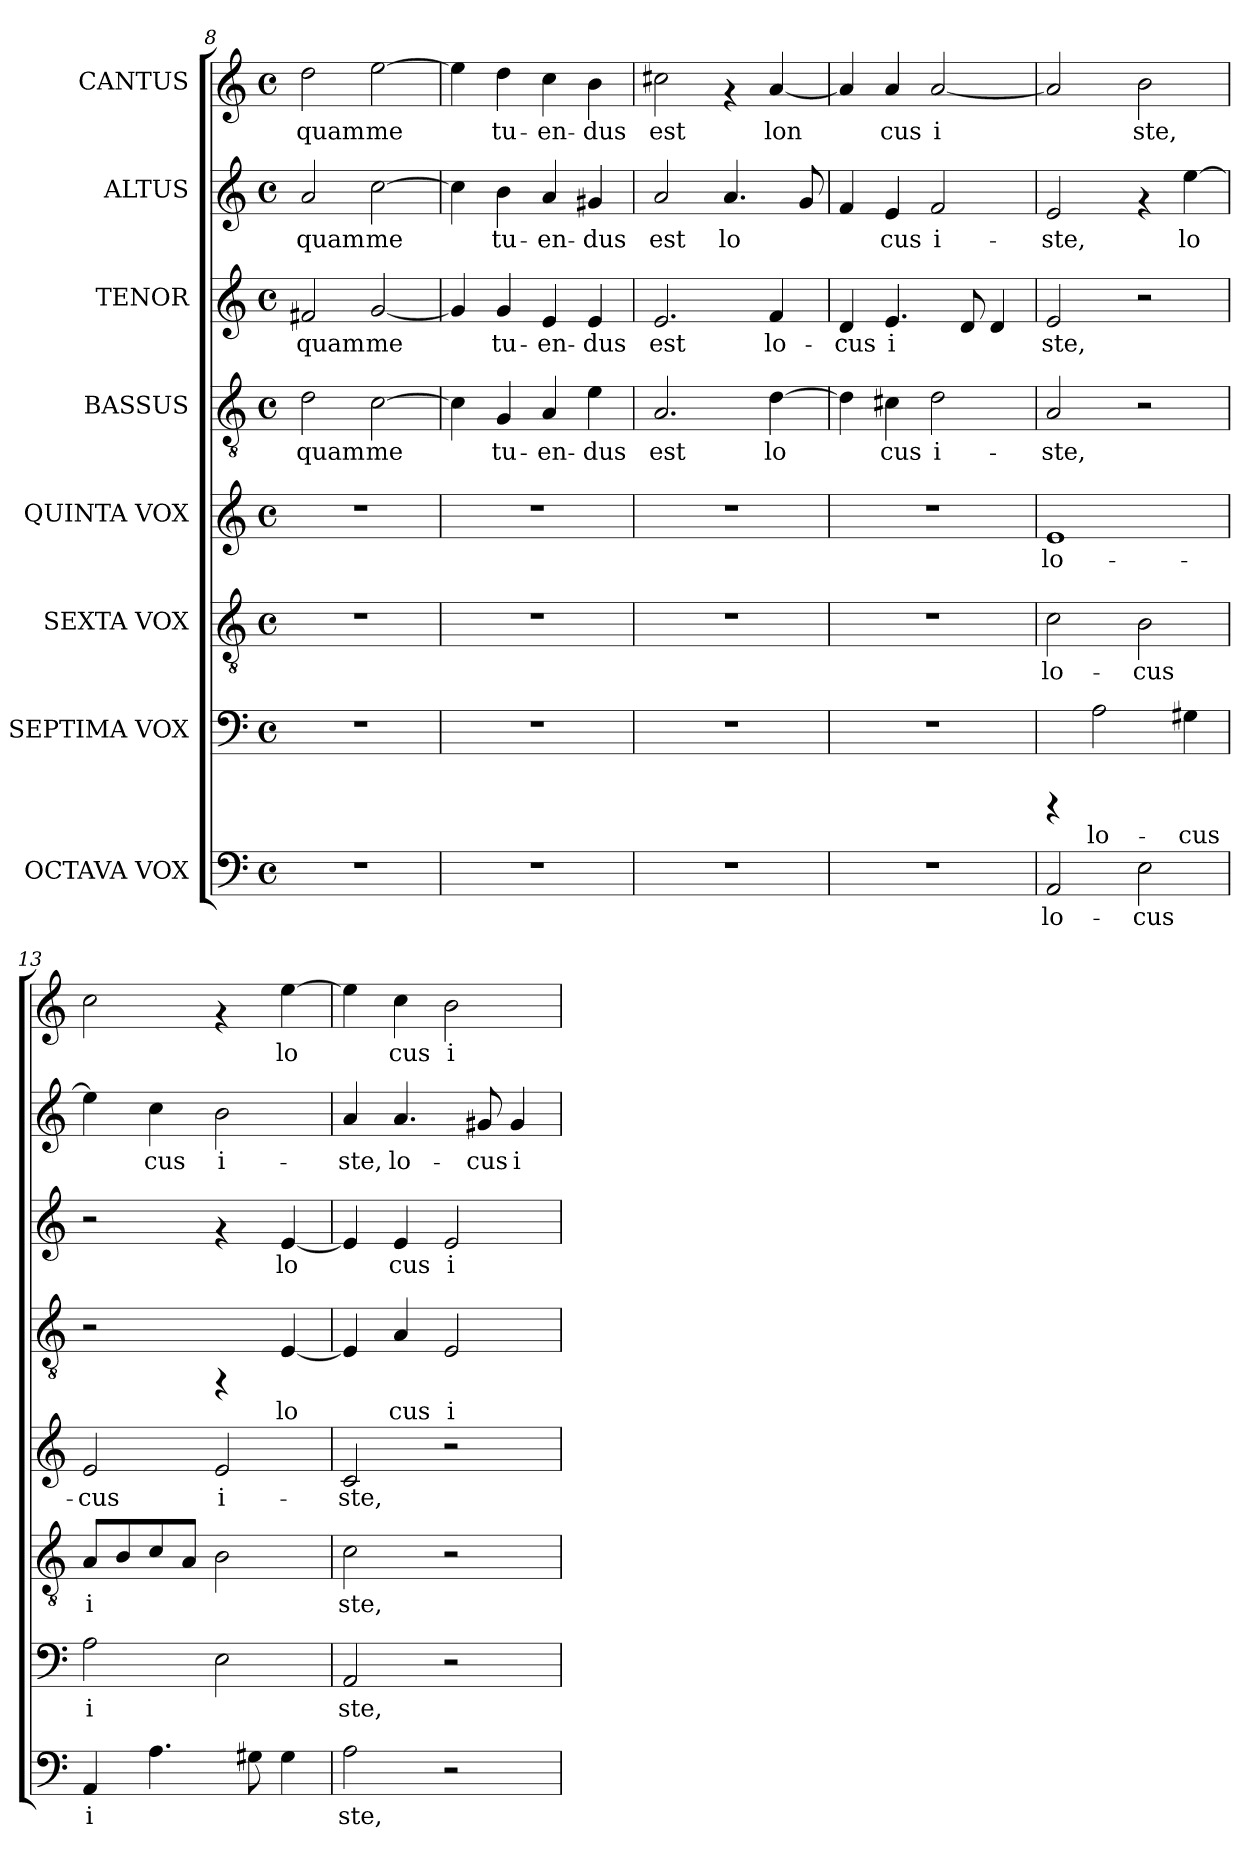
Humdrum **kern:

**kern	**text	**kern	**text	**kern	**text	**kern	**text	**kern	**text	**kern	**text	**kern	**text	**kern	**text
*part8	*part8	*part7	*part7	*part6	*part6	*part5	*part5	*part4	*part4	*part3	*part3	*part2	*part2	*part1	*part1
*staff8	*staff8	*staff7	*staff7	*staff6	*staff6	*staff5	*staff5	*staff4	*staff4	*staff3	*staff3	*staff2	*staff2	*staff1	*staff1
*I"OCTAVA VOX	*	*I"SEPTIMA VOX	*	*I"SEXTA VOX	*	*I"QUINTA VOX	*	*I"BASSUS	*	*I"TENOR	*	*I"ALTUS	*	*I"CANTUS	*
!!LO:PB:g=z
*clefF4	*	*clefF4	*	*clefGv2	*	*clefG2	*	*clefGv2	*	*clefG2	*	*clefG2	*	*clefG2	*
*k[]	*	*k[]	*	*k[]	*	*k[]	*	*k[]	*	*k[]	*	*k[]	*	*k[]	*
*C:	*	*C:	*	*C:	*	*C:	*	*C:	*	*C:	*	*C:	*	*C:	*
*M4/4	*	*M4/4	*	*M4/4	*	*M4/4	*	*M4/4	*	*M4/4	*	*M4/4	*	*M4/4	*
*met(c)	*	*met(c)	*	*met(c)	*	*met(c)	*	*met(c)	*	*met(c)	*	*met(c)	*	*met(c)	*
=8	=8	=8	=8	=8	=8	=8	=8	=8	=8	=8	=8	=8	=8	=8	=8
!	!	!	!	!	!	!	!	!	!LO:LY:b:rj	!	!LO:LY:b:rj	!	!LO:LY:b:rj	!	!LO:LY:b:rj
1r	.	1r	.	1r	.	1r	.	2d\	quam	2f#X/	quam	2a/	quam	2dd\	quam
!	!	!	!	!	!	!	!	!	!LO:LY:b:rj	!	!LO:LY:b:rj	!	!LO:LY:b:rj	!	!LO:LY:b:rj
.	.	.	.	.	.	.	.	[>2c\	me-	[<2g/	me-	[>2cc\	me-	[>2ee\	me-
=9	=9	=9	=9	=9	=9	=9	=9	=9	=9	=9	=9	=9	=9	=9	=9
!	!	!	!	!	!	!	!	!	!LO:LY:b:rj	!	!LO:LY:b:rj	!	!LO:LY:b:rj	!	!LO:LY:b:rj
1r	.	1r	.	1r	.	1r	.	4c\]	--	4g/]	--	4cc\]	--	4ee\]	--
!	!	!	!	!	!	!	!	!	!LO:LY:b:rj	!	!LO:LY:b:rj	!	!LO:LY:b:rj	!	!LO:LY:b:rj
.	.	.	.	.	.	.	.	4G/	-tu-	4g/	-tu-	4b\	-tu-	4dd\	-tu-
!	!	!	!	!	!	!	!	!	!LO:LY:b:rj	!	!LO:LY:b:rj	!	!LO:LY:b:rj	!	!LO:LY:b:rj
.	.	.	.	.	.	.	.	4A/	-en-	4e/	-en-	4a/	-en-	4cc\	-en-
!	!	!	!	!	!	!	!	!	!LO:LY:b:rj	!	!LO:LY:b:rj	!	!LO:LY:b:rj	!	!LO:LY:b:rj
.	.	.	.	.	.	.	.	4e\	-dus	4e/	-dus	4g#X/	-dus	4b\	-dus
=10	=10	=10	=10	=10	=10	=10	=10	=10	=10	=10	=10	=10	=10	=10	=10
!	!	!	!	!	!	!	!	!	!LO:LY:b:rj	!	!LO:LY:b:rj	!	!LO:LY:b:rj	!	!LO:LY:b:rj
1r	.	1r	.	1r	.	1r	.	2.A/	est	2.e/	est	2a/	est	2cc#X\	est
!	!	!	!	!	!	!	!	!	!	!	!	!	!LO:LY:b:rj	!	!
.	.	.	.	.	.	.	.	.	.	.	.	4.a/	lo-	4rf	.
!	!	!	!	!	!	!	!	!	!LO:LY:b:rj	!	!LO:LY:b:rj	!	!	!	!LO:LY:b:rj
.	.	.	.	.	.	.	.	[>4d\	lo-	4f/	lo-	.	.	[<4a/	lon-
!	!	!	!	!	!	!	!	!	!	!	!	!	!LO:LY:b:rj	!	!
.	.	.	.	.	.	.	.	.	.	.	.	8g/	--	.	.
=11	=11	=11	=11	=11	=11	=11	=11	=11	=11	=11	=11	=11	=11	=11	=11
!	!	!	!	!	!	!	!	!	!LO:LY:b:rj	!	!LO:LY:b:rj	!	!LO:LY:b:rj	!	!LO:LY:b:rj
1r	.	1r	.	1r	.	1r	.	4d\]	--	4d/	-cus	4f/	--	4a/]	--
!	!	!	!	!	!	!	!	!	!LO:LY:b:rj	!	!LO:LY:b:rj	!	!LO:LY:b:rj	!	!LO:LY:b:rj
.	.	.	.	.	.	.	.	4c#X\	-cus	4.e/	i-	4e/	-cus	4a/	-cus
!	!	!	!	!	!	!	!	!	!LO:LY:b:rj	!	!	!	!LO:LY:b:rj	!	!LO:LY:b:rj
.	.	.	.	.	.	.	.	2d\	i-	.	.	2f/	i-	[<2a/	i-
!	!	!	!	!	!	!	!	!	!	!	!LO:LY:b:rj	!	!	!	!
.	.	.	.	.	.	.	.	.	.	8d/	--	.	.	.	.
!	!	!	!	!	!	!	!	!	!	!	!LO:LY:b:rj	!	!	!	!
.	.	.	.	.	.	.	.	.	.	4d/	--	.	.	.	.
=12	=12	=12	=12	=12	=12	=12	=12	=12	=12	=12	=12	=12	=12	=12	=12
!	!LO:LY:b:cj	!	!	!	!LO:LY:b:cj	!	!LO:LY:b:rj	!	!LO:LY:b:rj	!	!LO:LY:b:rj	!	!LO:LY:b:rj	!	!LO:LY:b:rj
2AA/	lo-	4rCCC	.	2c\	lo-	1e	lo-	2A/	-ste,	2e/	-ste,	2e/	-ste,	2a/]	--
!	!	!	!LO:LY:b:cj	!	!	!	!	!	!	!	!	!	!	!	!
.	.	2A\	lo-	.	.	.	.	.	.	.	.	.	.	.	.
!	!LO:LY:b:cj	!	!	!	!LO:LY:b:cj	!	!	!	!	!	!	!	!	!	!LO:LY:b:rj
2E\	-cus	.	.	2B\	-cus	.	.	2r	.	2r	.	4rf	.	2b\	-ste,
!	!	!	!LO:LY:b:cj	!	!	!	!	!	!	!	!	!	!LO:LY:b:rj	!	!
.	.	4G#X\	-cus	.	.	.	.	.	.	.	.	[>4ee\	lo-	.	.
=13	=13	=13	=13	=13	=13	=13	=13	=13	=13	=13	=13	=13	=13	=13	=13
!	!LO:LY:b:cj	!	!LO:LY:b:cj	!	!LO:LY:b:cj	!	!LO:LY:b:rj	!	!	!	!	!	!LO:LY:b:rj	!	!LO:LY:b:rj
4AA/	i-	2A\	i-	8A/L	i-	2e/	-cus	2r	.	2r	.	4ee\]	--	2cc\	.
!	!	!	!	!	!LO:LY:b:cj	!	!	!	!	!	!	!	!	!	!
.	.	.	.	8B/	--	.	.	.	.	.	.	.	.	.	.
!	!LO:LY:b:cj	!	!	!	!LO:LY:b:cj	!	!	!	!	!	!	!	!LO:LY:b:rj	!	!
4.A\	--	.	.	8c/	--	.	.	.	.	.	.	4cc\	-cus	.	.
!	!	!	!	!	!LO:LY:b:cj	!	!	!	!	!	!	!	!	!	!
.	.	.	.	8A/J	--	.	.	.	.	.	.	.	.	.	.
!	!	!	!LO:LY:b:cj	!	!LO:LY:b:cj	!	!LO:LY:b:rj	!	!	!	!	!	!LO:LY:b:rj	!	!
.	.	2E\	--	2B\	--	2e/	i-	4rFF	.	4rf	.	2b\	i-	4rf	.
!	!LO:LY:b:cj	!	!	!	!	!	!	!	!	!	!	!	!	!	!
8G#X\	--	.	.	.	.	.	.	.	.	.	.	.	.	.	.
!	!LO:LY:b:cj	!	!	!	!	!	!	!	!LO:LY:b:rj	!	!LO:LY:b:rj	!	!	!	!LO:LY:b:rj
4G#\	--	.	.	.	.	.	.	[<4E/	lo-	[<4e/	lo-	.	.	[>4ee\	lo-
=14	=14	=14	=14	=14	=14	=14	=14	=14	=14	=14	=14	=14	=14	=14	=14
!	!LO:LY:b:cj	!	!LO:LY:b:cj	!	!LO:LY:b:cj	!	!LO:LY:b:rj	!	!LO:LY:b:rj	!	!LO:LY:b:rj	!	!LO:LY:b:rj	!	!LO:LY:b:rj
2A\	-ste,	2AA/	-ste,	2c\	-ste,	2c/	-ste,	4E/]	--	4e/]	--	4a/	-ste,	4ee\]	--
!	!	!	!	!	!	!	!	!	!LO:LY:b:rj	!	!LO:LY:b:rj	!	!LO:LY:b:rj	!	!LO:LY:b:rj
.	.	.	.	.	.	.	.	4A/	-cus	4e/	-cus	4.a/	lo-	4cc\	-cus
!	!	!	!	!	!	!	!	!	!LO:LY:b:rj	!	!LO:LY:b:rj	!	!	!	!LO:LY:b:rj
2r	.	2r	.	2r	.	2r	.	2E/	i-	2e/	i-	.	.	2b\	i-
!	!	!	!	!	!	!	!	!	!	!	!	!	!LO:LY:b:rj	!	!
.	.	.	.	.	.	.	.	.	.	.	.	8g#X/	-cus	.	.
!	!	!	!	!	!	!	!	!	!	!	!	!	!LO:LY:b:rj	!	!
.	.	.	.	.	.	.	.	.	.	.	.	4g#/	i-	.	.
=	=	=	=	=	=	=	=	=	=	=	=	=	=	=	=
*-	*-	*-	*-	*-	*-	*-	*-	*-	*-	*-	*-	*-	*-	*-	*-
